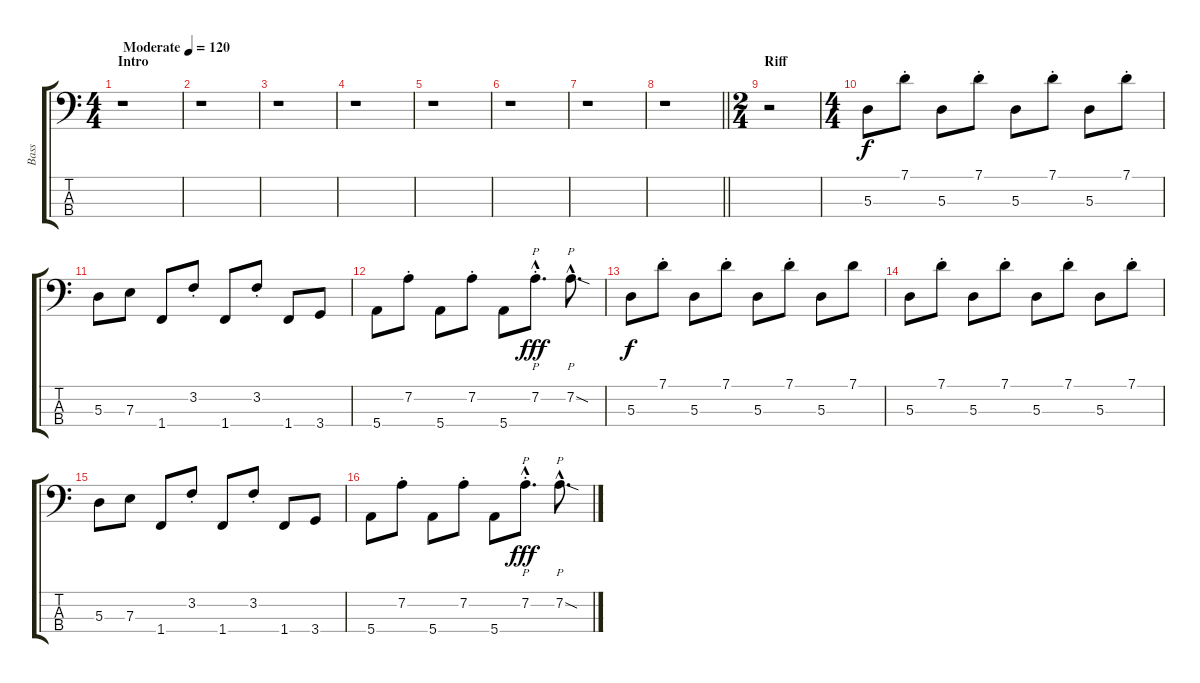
\track ("Bass" "Bass") {instrument electricbassfinger}
\staff {score tabs}
\tuning (G2 D2 A1 E1) {hide}
\ts (4 4)
\section ("" "Intro")
\tempo (120 "Moderate")
\clef f4
\ks c
r.1{dy f instrument electricbassfinger} |
r.1 |
r.1 |
r.1 |
r.1 |
r.1 |
r.1 |
\barLineRight lightlight
r.1 |
\ts (2 4)
\section ("" "Riff")
r.2 |
\ts (4 4)
5.3.8 7.1{st}.8 5.3.8 7.1{st}.8 5.3.8 7.1{st}.8 5.3.8 7.1{st}.8 |
5.3.8 7.3.8 1.4.8 3.2{st}.8 1.4.8 3.2{st}.8 1.4.8 3.4.8 |
5.4.8 7.2{st}.8 5.4.8 7.2{st}.8 5.4.8 7.2{hac st}.8{p d dy fff} 7.2{sod hac}.8{p d} |
5.3.8{dy f} 7.1{st}.8 5.3.8 7.1{st}.8 5.3.8 7.1{st}.8 5.3.8 7.1.8 |
5.3.8 7.1{st}.8 5.3.8 7.1{st}.8 5.3.8 7.1{st}.8 5.3.8 7.1{st}.8 |
5.3.8 7.3.8 1.4.8 3.2{st}.8 1.4.8 3.2{st}.8 1.4.8 3.4.8 |
5.4.8 7.2{st}.8 5.4.8 7.2{st}.8 5.4.8 7.2{hac st}.8{p d dy fff} 7.2{sod hac}.8{p d}
